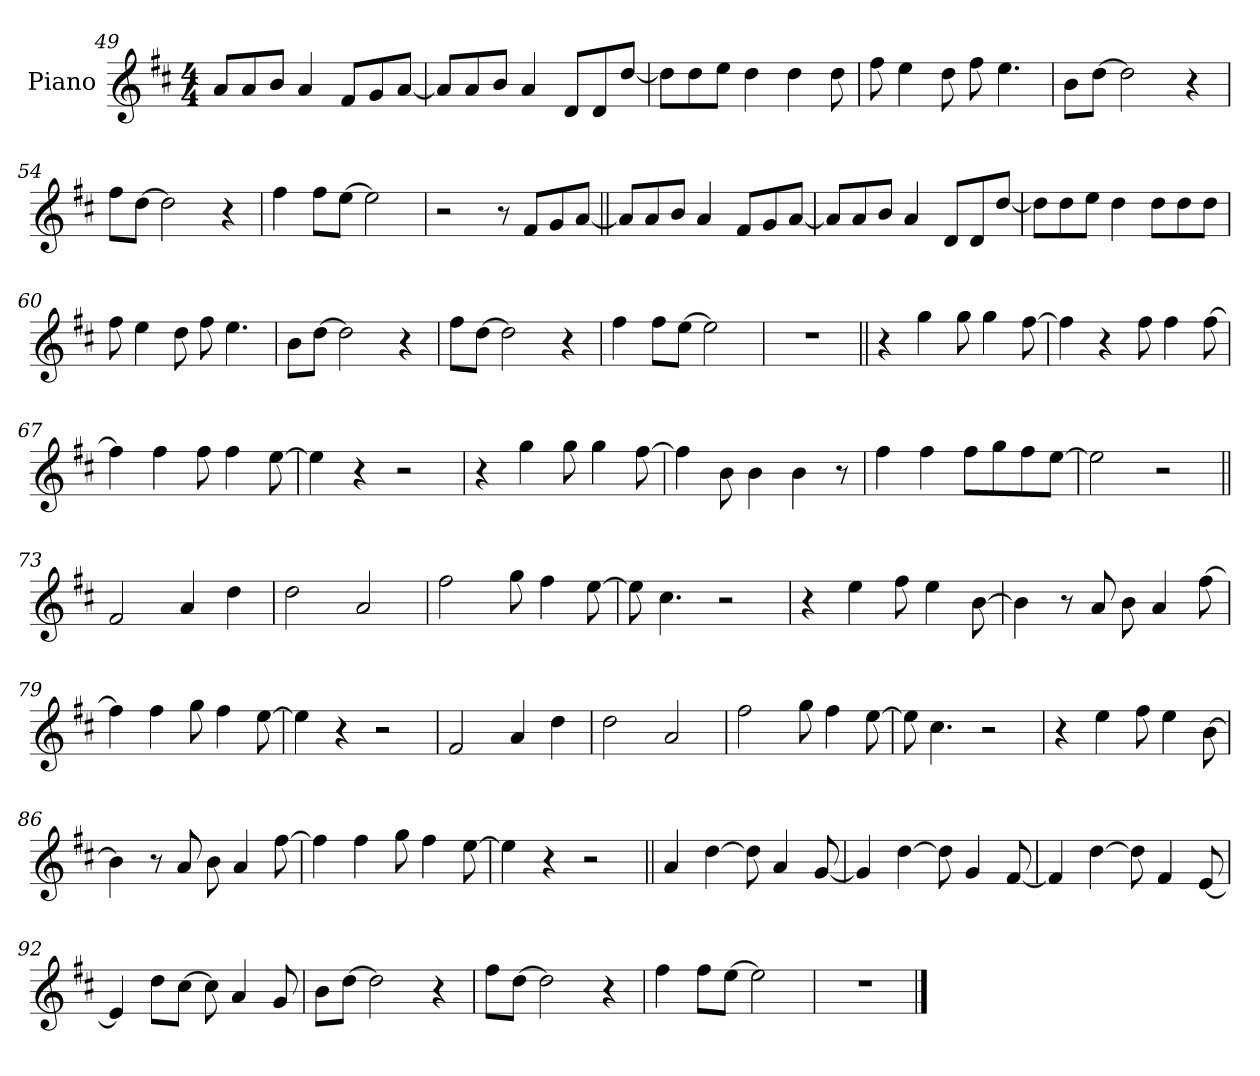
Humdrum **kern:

**kern
*part1
*staff1
*I"Piano
*I'Pno.
*clefG2
*k[f#c#]
*M4/4
=49
8aL
8a
8bJ
4a
8f#L
8g
[8aJ
=50
8aL]
8a
8bJ
4a
8dL
8d
[8ddJ
=51
8ddL]
8dd
8eeJ
4dd
4dd
8dd
=52
8ff#
4ee
8dd
8ff#
4.ee
=53
8bL
[8ddJ
2dd]
4r
=54
8ff#L
[8ddJ
2dd]
4r
=55
4ff#
8ff#L
[8eeJ
2ee]
=56
2r
8r
8f#L
8g
[8aJ
=57||
8aL]
8a
8bJ
4a
8f#L
8g
[8aJ
=58
8aL]
8a
8bJ
4a
8dL
8d
[8ddJ
=59
8ddL]
8dd
8eeJ
4dd
8ddL
8dd
8ddJ
=60
8ff#
4ee
8dd
8ff#
4.ee
=61
8bL
[8ddJ
2dd]
4r
=62
8ff#L
[8ddJ
2dd]
4r
=63
4ff#
8ff#L
[8eeJ
2ee]
=64
1r
=65||
4r
4gg
8gg
4gg
[8ff#
=66
4ff#]
4r
8ff#
4ff#
[8ff#
=67
4ff#]
4ff#
8ff#
4ff#
[8ee
=68
4ee]
4r
2r
=69
4r
4gg
8gg
4gg
[8ff#
=70
4ff#]
8b
4b
4b
8r
=71
4ff#
4ff#
8ff#L
8gg
8ff#
[8eeJ
=72
2ee]
2r
=73||
2f#
4a
4dd
=74
2dd
2a
=75
2ff#
8gg
4ff#
[8ee
=76
8ee]
4.cc#
2r
=77
4r
4ee
8ff#
4ee
[8b
=78
4b]
8r
8a
8b
4a
[8ff#
=79
4ff#]
4ff#
8gg
4ff#
[8ee
=80
4ee]
4r
2r
=81
2f#
4a
4dd
=82
2dd
2a
=83
2ff#
8gg
4ff#
[8ee
=84
8ee]
4.cc#
2r
=85
4r
4ee
8ff#
4ee
[8b
=86
4b]
8r
8a
8b
4a
[8ff#
=87
4ff#]
4ff#
8gg
4ff#
[8ee
=88
4ee]
4r
2r
=89||
4a!
[4dd!
8dd!]
4a!
[8g!
=90
4g!]
[4dd!
8dd!]
4g!
[8f#!
=91
4f#!]
[4dd!
8dd!]
4f#!
[8e!
=92
4e!]
8dd!L
[8cc#!J
8cc#!]
4a!
8g!
=93
8bL
[8ddJ
2dd]
4r
=94
8ff#L
[8ddJ
2dd]
4r
=95
4ff#
8ff#L
[8eeJ
2ee]
=96
1r
==
*-
